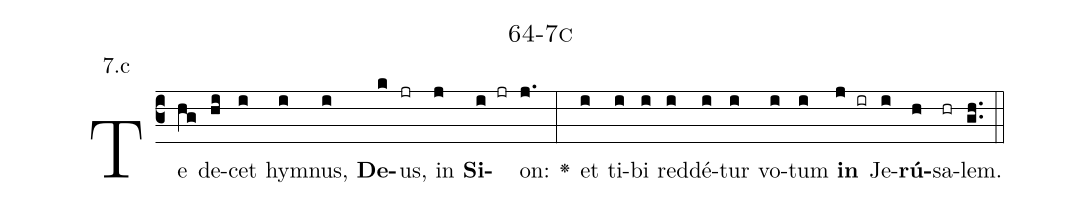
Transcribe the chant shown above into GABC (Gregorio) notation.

name: 64-7c;
annotation: 7.c;
%%
(c3)Te(hg) de(hi)cet(i) hym(i)nus,(i) <b>De</b>(k)us,(jr) in(j) <b>Si</b>(i jr)on:(j.) <v>\greheightstar</v>(:) et(i) ti(i)bi(i) red(i)dé(i)tur(i) vo(i)tum(i) <b>in</b>(j ir) Je(i)<b>rú</b>(h)sa(hr)lem.(gh..) (::)


%E(i) u(i) o(j) u(i) a(h) e.(gh..) (::)
